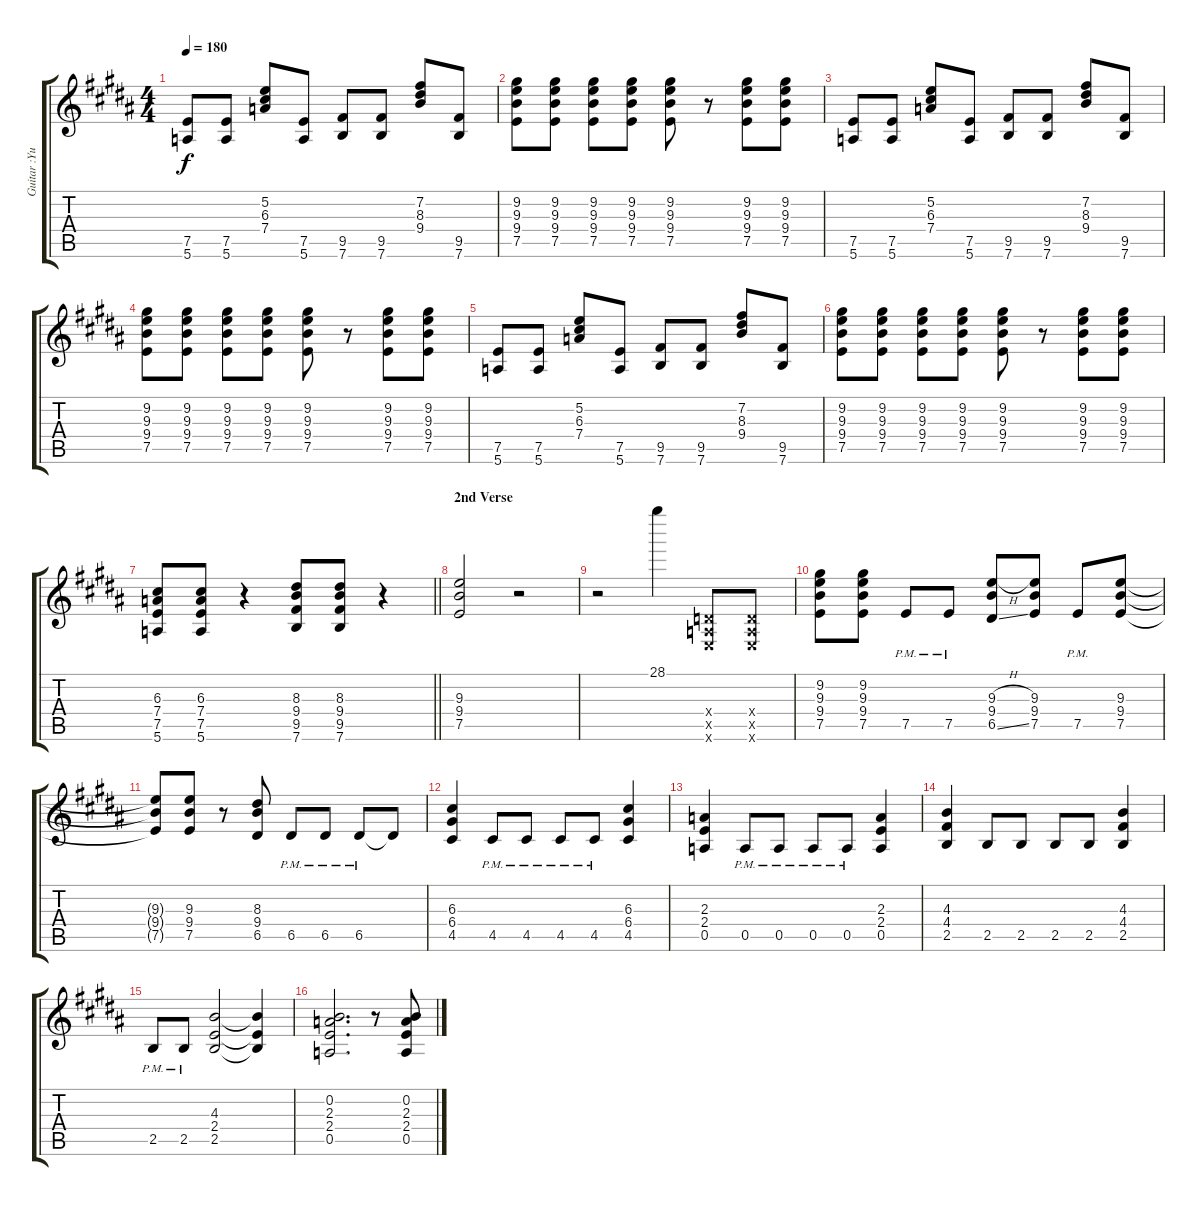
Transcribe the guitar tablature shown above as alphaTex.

\track ("Guitar :Yui" "Guitar :Yu") {instrument distortionguitar}
\staff {score tabs}
\tuning (E4 B3 G3 D3 A2 E2) {hide}
\ts (4 4)
\tempo 180
\clef g2
\ks b
(7.5 5.6).8{dy f} (7.5 5.6).8 (5.2 6.3 7.4).8 (7.5 5.6).8 (9.5 7.6).8 (9.5 7.6).8 (7.2 8.3 9.4).8 (9.5 7.6).8 |
(9.2 9.3 9.4 7.5).8 (9.2 9.3 9.4 7.5).8 (9.2 9.3 9.4 7.5).8 (9.2 9.3 9.4 7.5).8 (9.2 9.3 9.4 7.5).8 r.8 (9.2 9.3 9.4 7.5).8 (9.2 9.3 9.4 7.5).8 |
(7.5 5.6).8 (7.5 5.6).8 (5.2 6.3 7.4).8 (7.5 5.6).8 (9.5 7.6).8 (9.5 7.6).8 (7.2 8.3 9.4).8 (9.5 7.6).8 |
(9.2 9.3 9.4 7.5).8 (9.2 9.3 9.4 7.5).8 (9.2 9.3 9.4 7.5).8 (9.2 9.3 9.4 7.5).8 (9.2 9.3 9.4 7.5).8 r.8 (9.2 9.3 9.4 7.5).8 (9.2 9.3 9.4 7.5).8 |
(7.5 5.6).8 (7.5 5.6).8 (5.2 6.3 7.4).8 (7.5 5.6).8 (9.5 7.6).8 (9.5 7.6).8 (7.2 8.3 9.4).8 (9.5 7.6).8 |
(9.2 9.3 9.4 7.5).8 (9.2 9.3 9.4 7.5).8 (9.2 9.3 9.4 7.5).8 (9.2 9.3 9.4 7.5).8 (9.2 9.3 9.4 7.5).8 r.8 (9.2 9.3 9.4 7.5).8 (9.2 9.3 9.4 7.5).8 |
\barLineRight lightlight
(6.3 7.4 7.5 5.6).8 (6.3 7.4 7.5 5.6).8 r.4 (8.3 9.4 9.5 7.6).8 (8.3 9.4 9.5 7.6).8 r.4 |
\section ("" "2nd Verse")
(9.3 9.4 7.5).2 r.2 |
r.2 28.1.4 (0.4{x} 0.5{x} 0.6{x}).8 (0.4{x} 0.5{x} 0.6{x}).8 |
(9.2 9.3 9.4 7.5).8 (9.2 9.3 9.4 7.5).8 7.5{pm}.8 7.5{pm}.8 (9.3{h} 9.4 6.5{ss}).8 (9.3 9.4 7.5).8 7.5{pm}.8 (9.3 9.4 7.5).8 |
(9.3{t} 9.4{t} 7.5{t}).8 (9.3 9.4 7.5).8 r.8 (8.3 9.4 6.5).8 6.5{pm}.8 6.5{pm}.8 6.5{pm}.8 6.5{t}.8 |
(6.3 6.4 4.5).4 4.5{pm}.8 4.5{pm}.8 4.5{pm}.8 4.5{pm}.8 (6.3 6.4 4.5).4 |
(2.3 2.4 0.5).4 0.5{pm}.8 0.5{pm}.8 0.5{pm}.8 0.5{pm}.8 (2.3 2.4 0.5).4 |
(4.3 4.4 2.5).4 2.5.8 2.5.8 2.5.8 2.5.8 (4.3 4.4 2.5).4 |
2.5{pm}.8 2.5{pm}.8 (4.3 2.4 2.5).2 (4.3{t} 2.4{t} 2.5{t}).4 |
(0.2 2.3 2.4 0.5).2{d} r.8 (0.2 2.3 2.4 0.5).8
